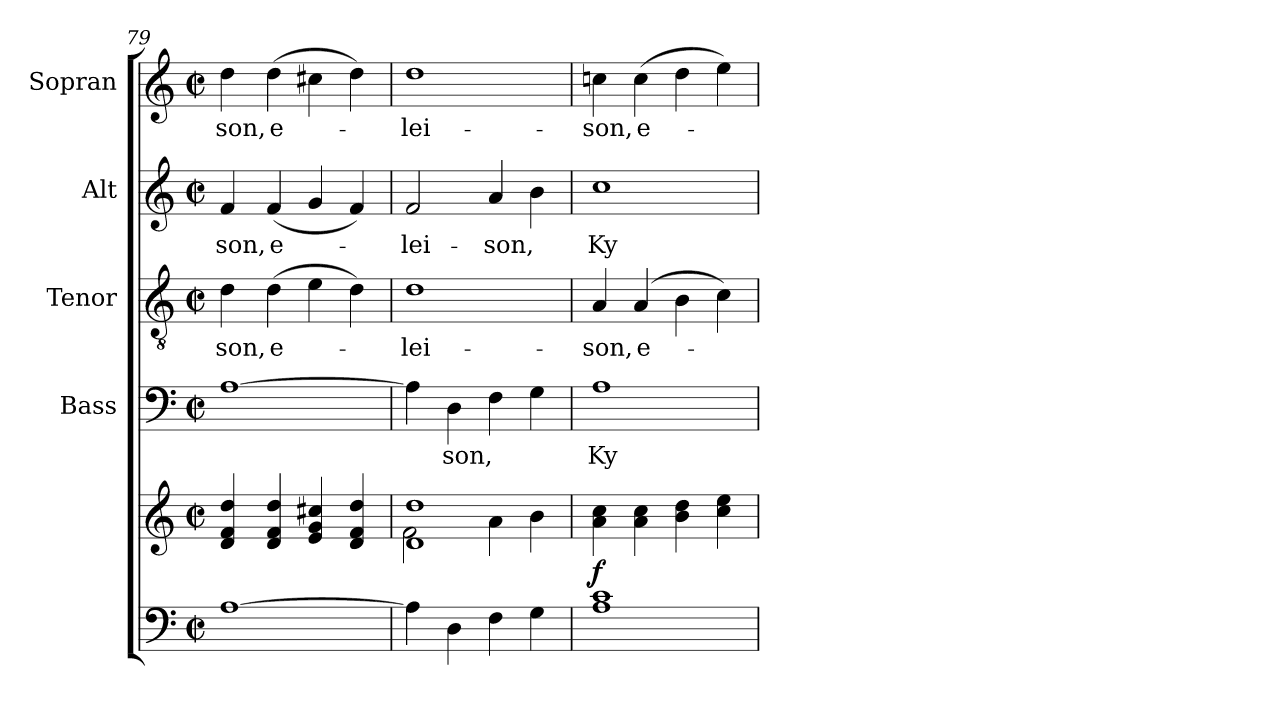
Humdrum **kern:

**kern	**kern	**dynam	**kern	**text	**kern	**text	**kern	**text	**kern	**text
*part5	*part5	*part5	*part4	*part4	*part3	*part3	*part2	*part2	*part1	*part1
*staff6	*staff5	*staff5/6	*staff4	*staff4	*staff3	*staff3	*staff2	*staff2	*staff1	*staff1
*	*	*	*I"Bass	*	*I"Tenor	*	*I"Alt	*	*I"Sopran	*
*	*	*	*I'B.	*	*I'T.	*	*I'A.	*	*I'S.	*
*clefF4	*clefG2	*	*clefF4	*	*clefGv2	*	*clefG2	*	*clefG2	*
*k[]	*k[]	*	*k[]	*	*k[]	*	*k[]	*	*k[]	*
*C:	*C:	*	*C:	*	*C:	*	*C:	*	*C:	*
*M2/2	*M2/2	*	*M2/2	*	*M2/2	*	*M2/2	*	*M2/2	*
*met(c|)	*met(c|)	*	*met(c|)	*	*met(c|)	*	*met(c|)	*	*met(c|)	*
=79	=79	=79	=79	=79	=79	=79	=79	=79	=79	=79
!	!	!	!	!	!	!LO:LY:b	!	!LO:LY:b	!	!LO:LY:b
[1A	4d/ 4f/ 4dd/	.	[1A	.	4d\	-son,	4f/	-son,	4dd\	-son,
!	!	!	!	!	!	!LO:LY:b	!	!LO:LY:b	!	!LO:LY:b
.	4d/ 4f/ 4dd/	.	.	.	(>4d\	e-	(<4f/	e-	(>4dd\	e-
.	4e/ 4g/ 4cc#X/	.	.	.	4e\	.	4g/	.	4cc#X\	.
.	4d/ 4f/ 4dd/	.	.	.	4d\)	.	4f/)	.	4dd\)	.
=80	=80	=80	=80	=80	=80	=80	=80	=80	=80	=80
*	*^	*	*	*	*	*	*	*	*	*
!	!	!	!	!	!	!	!LO:LY:b	!	!LO:LY:b	!	!LO:LY:b
4A\]	1d 1dd	2f\	.	4A\]	.	1d	-lei-	2f/	-lei-	1dd	-lei-
!	!	!	!	!	!LO:LY:b	!	!	!	!	!	!
4D\	.	.	.	4D\	-son,	.	.	.	.	.	.
!	!	!	!	!	!	!	!	!	!LO:LY:b	!	!
4F\	.	4a\	.	4F\	.	.	.	4a/	-son,	.	.
4G\	.	4b\	.	4G\	.	.	.	4b\	.	.	.
=81	=81	=81	=81	=81	=81	=81	=81	=81	=81	=81	=81
!	!	!	!LO:DY:b	!	!LO:LY:b	!	!LO:LY:b	!	!LO:LY:b	!	!LO:LY:b
*	*v	*v	*	*	*	*	*	*	*	*	*
1A 1c	4a\ 4cc\	f	1A	Ky-	4A/	-son,	1cc	Ky-	4ccn\	-son,
!	!	!	!	!	!	!LO:LY:b	!	!	!	!LO:LY:b
.	4a\ 4cc\	.	.	.	(4A/	e-	.	.	(>4cc\	e-
.	4b\ 4dd\	.	.	.	4B\	.	.	.	4dd\	.
.	4cc\ 4ee\	.	.	.	4c\)	.	.	.	4ee\)	.
=	=	=	=	=	=	=	=	=	=	=
*-	*-	*-	*-	*-	*-	*-	*-	*-	*-	*-
